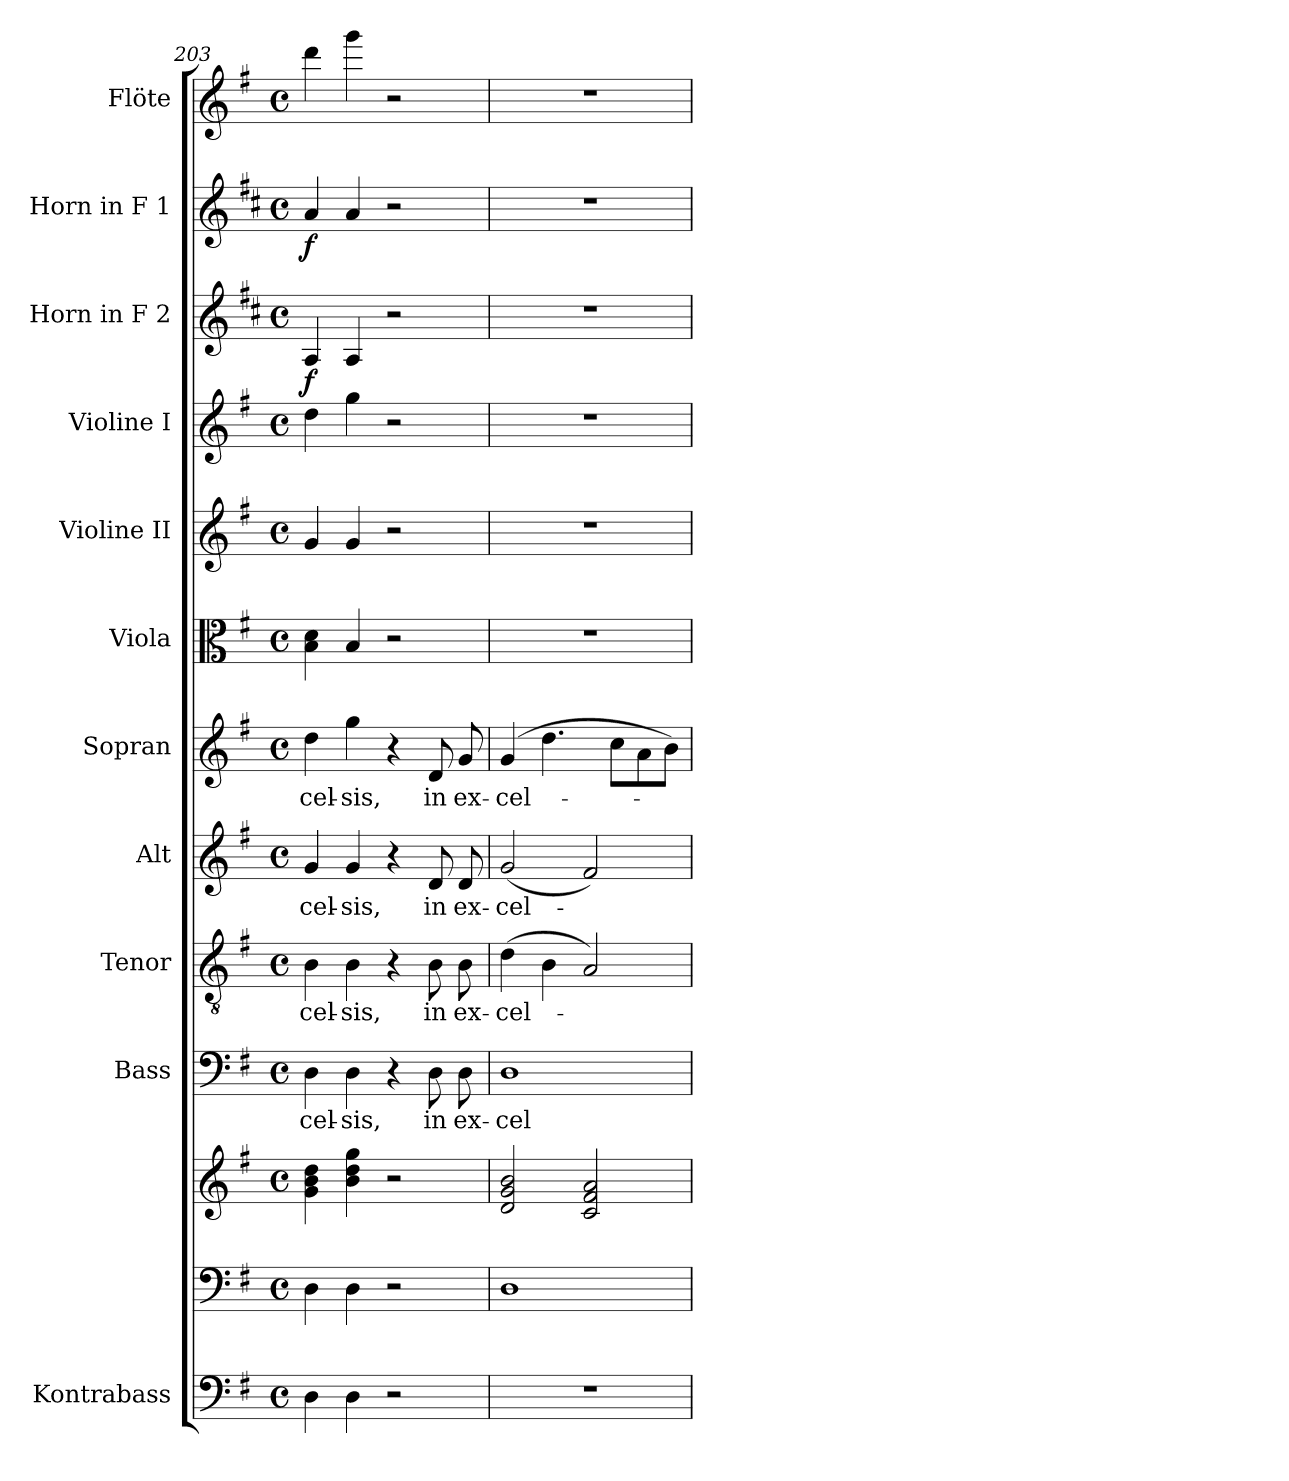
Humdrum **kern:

**kern	**kern	**kern	**kern	**text	**kern	**text	**kern	**text	**kern	**text	**kern	**kern	**kern	**kern	**dynam	**kern	**dynam	**kern
*part12	*part11	*part11	*part10	*part10	*part9	*part9	*part8	*part8	*part7	*part7	*part6	*part5	*part4	*part3	*part3	*part2	*part2	*part1
*staff13	*staff12	*staff11	*staff10	*staff10	*staff9	*staff9	*staff8	*staff8	*staff7	*staff7	*staff6	*staff5	*staff4	*staff3	*staff3	*staff2	*staff2	*staff1
*I"Kontrabass	*	*	*I"Bass	*	*I"Tenor	*	*I"Alt	*	*I"Sopran	*	*I"Viola	*I"Violine II	*I"Violine I	*I"Horn in F 2	*	*I"Horn in F 1	*	*I"Flöte
*I'Kb.	*	*	*I'B.	*	*I'T.	*	*I'A.	*	*I'S.	*	*I'Vla.	*I'Vl. II	*I'Vl. I	*	*	*	*	*I'Fl.
*clefF4	*clefF4	*clefG2	*clefF4	*	*clefGv2	*	*clefG2	*	*clefG2	*	*clefC3	*clefG2	*clefG2	*clefG2	*	*clefG2	*	*clefG2
*ITrd7c12	*	*	*	*	*	*	*	*	*	*	*	*	*	*ITrd4c7	*	*ITrd4c7	*	*
*k[f#]	*k[f#]	*k[f#]	*k[f#]	*	*k[f#]	*	*k[f#]	*	*k[f#]	*	*k[f#]	*k[f#]	*k[f#]	*k[f#]	*	*k[f#]	*	*k[f#]
*G:	*G:	*G:	*G:	*	*G:	*	*G:	*	*G:	*	*G:	*G:	*G:	*G:	*	*G:	*	*G:
*M4/4	*M4/4	*M4/4	*M4/4	*	*M4/4	*	*M4/4	*	*M4/4	*	*M4/4	*M4/4	*M4/4	*M4/4	*	*M4/4	*	*M4/4
*met(c)	*met(c)	*met(c)	*met(c)	*	*met(c)	*	*met(c)	*	*met(c)	*	*met(c)	*met(c)	*met(c)	*met(c)	*	*met(c)	*	*met(c)
=203	=203	=203	=203	=203	=203	=203	=203	=203	=203	=203	=203	=203	=203	=203	=203	=203	=203	=203
!	!	!	!	!LO:LY:b	!	!LO:LY:b	!	!LO:LY:b	!	!LO:LY:b	!	!	!	!	!LO:DY:b	!	!LO:DY:b	!
4DD\	4D\	4g\ 4b\ 4dd\	4D\	-cel-	4B\	-cel-	4g/	-cel-	4dd\	-cel-	4B\ 4d\	4g/	4dd\	4D/	f	4d/	f	4ddd\
!	!	!	!	!LO:LY:b	!	!LO:LY:b	!	!LO:LY:b	!	!LO:LY:b	!	!	!	!	!	!	!	!
4DD\	4D\	4b\ 4dd\ 4gg\	4D\	-sis,	4B\	-sis,	4g/	-sis,	4gg\	-sis,	4B/	4g/	4gg\	4D/	.	4d/	.	4ggg\
2r	2r	2r	4r	.	4r	.	4r	.	4r	.	2r	2r	2r	2r	.	2r	.	2r
!	!	!	!	!LO:LY:b	!	!LO:LY:b	!	!LO:LY:b	!	!LO:LY:b	!	!	!	!	!	!	!	!
.	.	.	8D\	in	8B\	in	8d/	in	8d/	in	.	.	.	.	.	.	.	.
!	!	!	!	!LO:LY:b	!	!LO:LY:b	!	!LO:LY:b	!	!LO:LY:b	!	!	!	!	!	!	!	!
.	.	.	8D\	ex-	8B\	ex-	8d/	ex-	8g/	ex-	.	.	.	.	.	.	.	.
=204	=204	=204	=204	=204	=204	=204	=204	=204	=204	=204	=204	=204	=204	=204	=204	=204	=204	=204
!	!	!	!	!LO:LY:b	!	!LO:LY:b	!	!LO:LY:b	!	!LO:LY:b	!	!	!	!	!	!	!	!
1r	1D	2d/ 2g/ 2b/	1D	-cel-	(>4d\	-cel-	(<2g/	-cel-	(4g/	-cel-	1r	1r	1r	1r	.	1r	.	1r
.	.	.	.	.	4B\	.	.	.	4.dd\	.	.	.	.	.	.	.	.	.
.	.	2c/ 2f#/ 2a/	.	.	2A/)	.	2f#/)	.	.	.	.	.	.	.	.	.	.	.
.	.	.	.	.	.	.	.	.	8cc\L	.	.	.	.	.	.	.	.	.
.	.	.	.	.	.	.	.	.	8a\	.	.	.	.	.	.	.	.	.
.	.	.	.	.	.	.	.	.	8b\J)	.	.	.	.	.	.	.	.	.
=	=	=	=	=	=	=	=	=	=	=	=	=	=	=	=	=	=	=
*-	*-	*-	*-	*-	*-	*-	*-	*-	*-	*-	*-	*-	*-	*-	*-	*-	*-	*-
